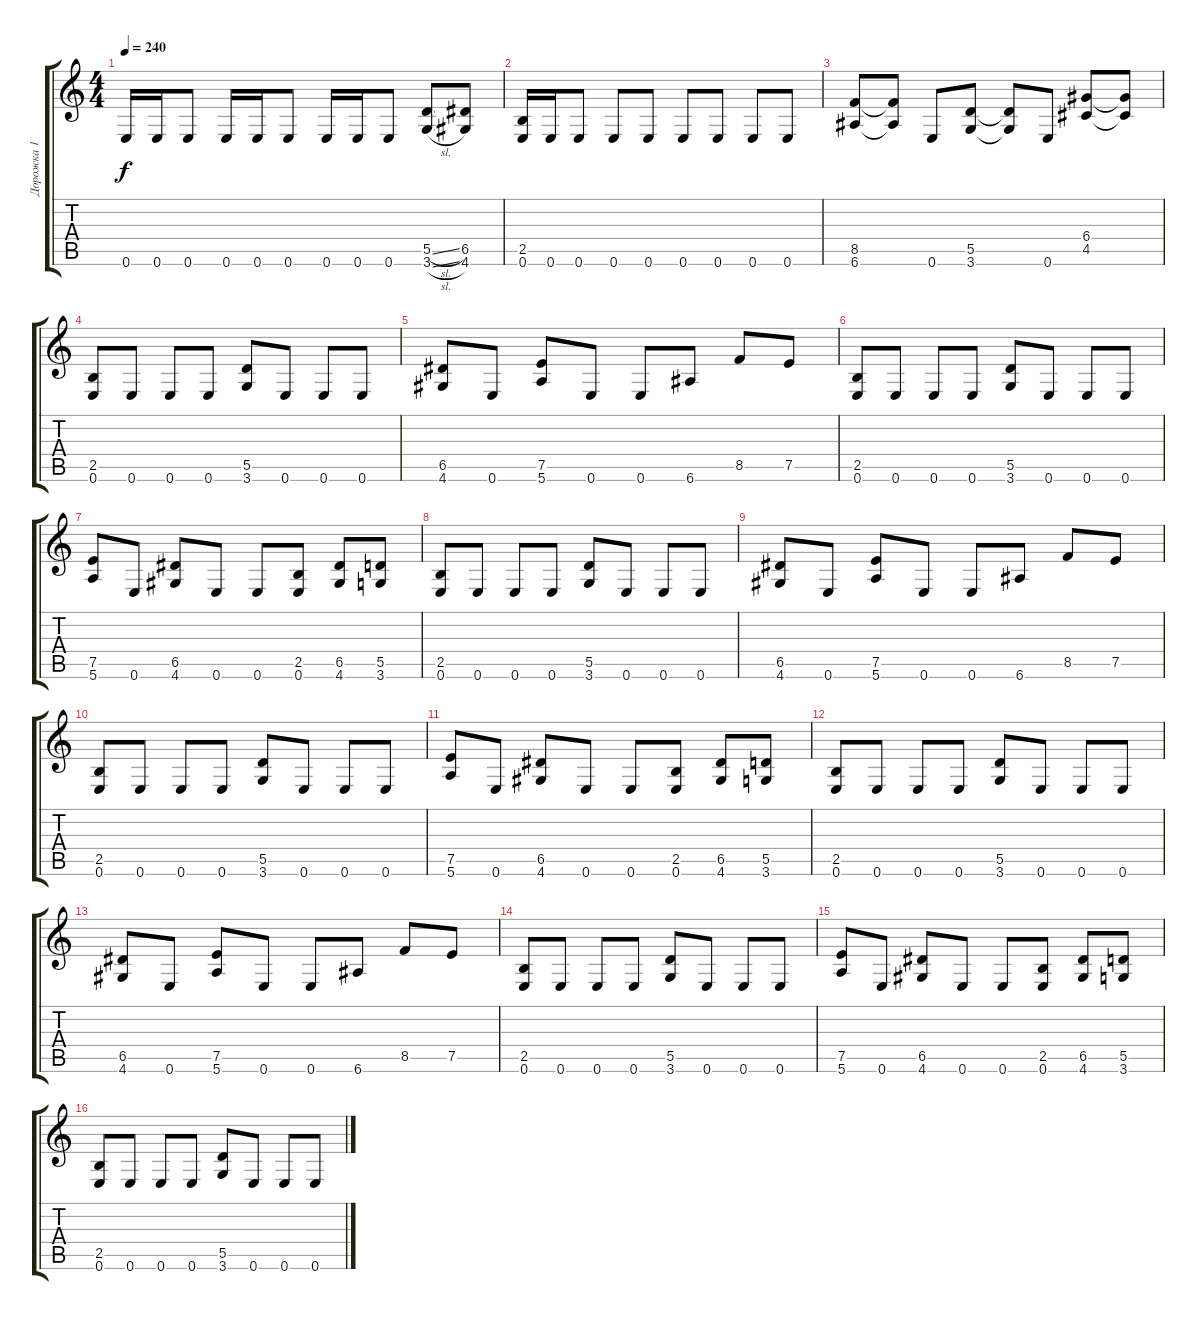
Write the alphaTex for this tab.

\track ("Дорожка 1" "Дорожка 1") {instrument distortionguitar}
\staff {score tabs}
\tuning (E4 B3 G3 D3 A2 E2) {hide}
\ts (4 4)
\tempo 240
\clef g2
\ks c
0.6.16{dy f} 0.6.16 0.6.8 0.6.16 0.6.16 0.6.8 0.6.16 0.6.16 0.6.8 (5.5{sl} 3.6{sl}).8 (6.5 4.6).8 |
(2.5 0.6).16 0.6.16 0.6.8 0.6.8 0.6.8 0.6.8 0.6.8 0.6.8 0.6.8 |
(8.5 6.6).8 (8.5{t} 6.6{t}).8 0.6.8 (5.5 3.6).8 (5.5{t} 3.6{t}).8 0.6.8 (6.4 4.5).8 (6.4{t} 4.5{t}).8 |
(2.5 0.6).8 0.6.8 0.6.8 0.6.8 (5.5 3.6).8 0.6.8 0.6.8 0.6.8 |
(6.5 4.6).8 0.6.8 (7.5 5.6).8 0.6.8 0.6.8 6.6.8 8.5.8 7.5.8 |
(2.5 0.6).8 0.6.8 0.6.8 0.6.8 (5.5 3.6).8 0.6.8 0.6.8 0.6.8 |
(7.5 5.6).8 0.6.8 (6.5 4.6).8 0.6.8 0.6.8 (2.5 0.6).8 (6.5 4.6).8 (5.5 3.6).8 |
(2.5 0.6).8 0.6.8 0.6.8 0.6.8 (5.5 3.6).8 0.6.8 0.6.8 0.6.8 |
(6.5 4.6).8 0.6.8 (7.5 5.6).8 0.6.8 0.6.8 6.6.8 8.5.8 7.5.8 |
(2.5 0.6).8 0.6.8 0.6.8 0.6.8 (5.5 3.6).8 0.6.8 0.6.8 0.6.8 |
(7.5 5.6).8 0.6.8 (6.5 4.6).8 0.6.8 0.6.8 (2.5 0.6).8 (6.5 4.6).8 (5.5 3.6).8 |
(2.5 0.6).8 0.6.8 0.6.8 0.6.8 (5.5 3.6).8 0.6.8 0.6.8 0.6.8 |
(6.5 4.6).8 0.6.8 (7.5 5.6).8 0.6.8 0.6.8 6.6.8 8.5.8 7.5.8 |
(2.5 0.6).8 0.6.8 0.6.8 0.6.8 (5.5 3.6).8 0.6.8 0.6.8 0.6.8 |
(7.5 5.6).8 0.6.8 (6.5 4.6).8 0.6.8 0.6.8 (2.5 0.6).8 (6.5 4.6).8 (5.5 3.6).8 |
(2.5 0.6).8 0.6.8 0.6.8 0.6.8 (5.5 3.6).8 0.6.8 0.6.8 0.6.8
